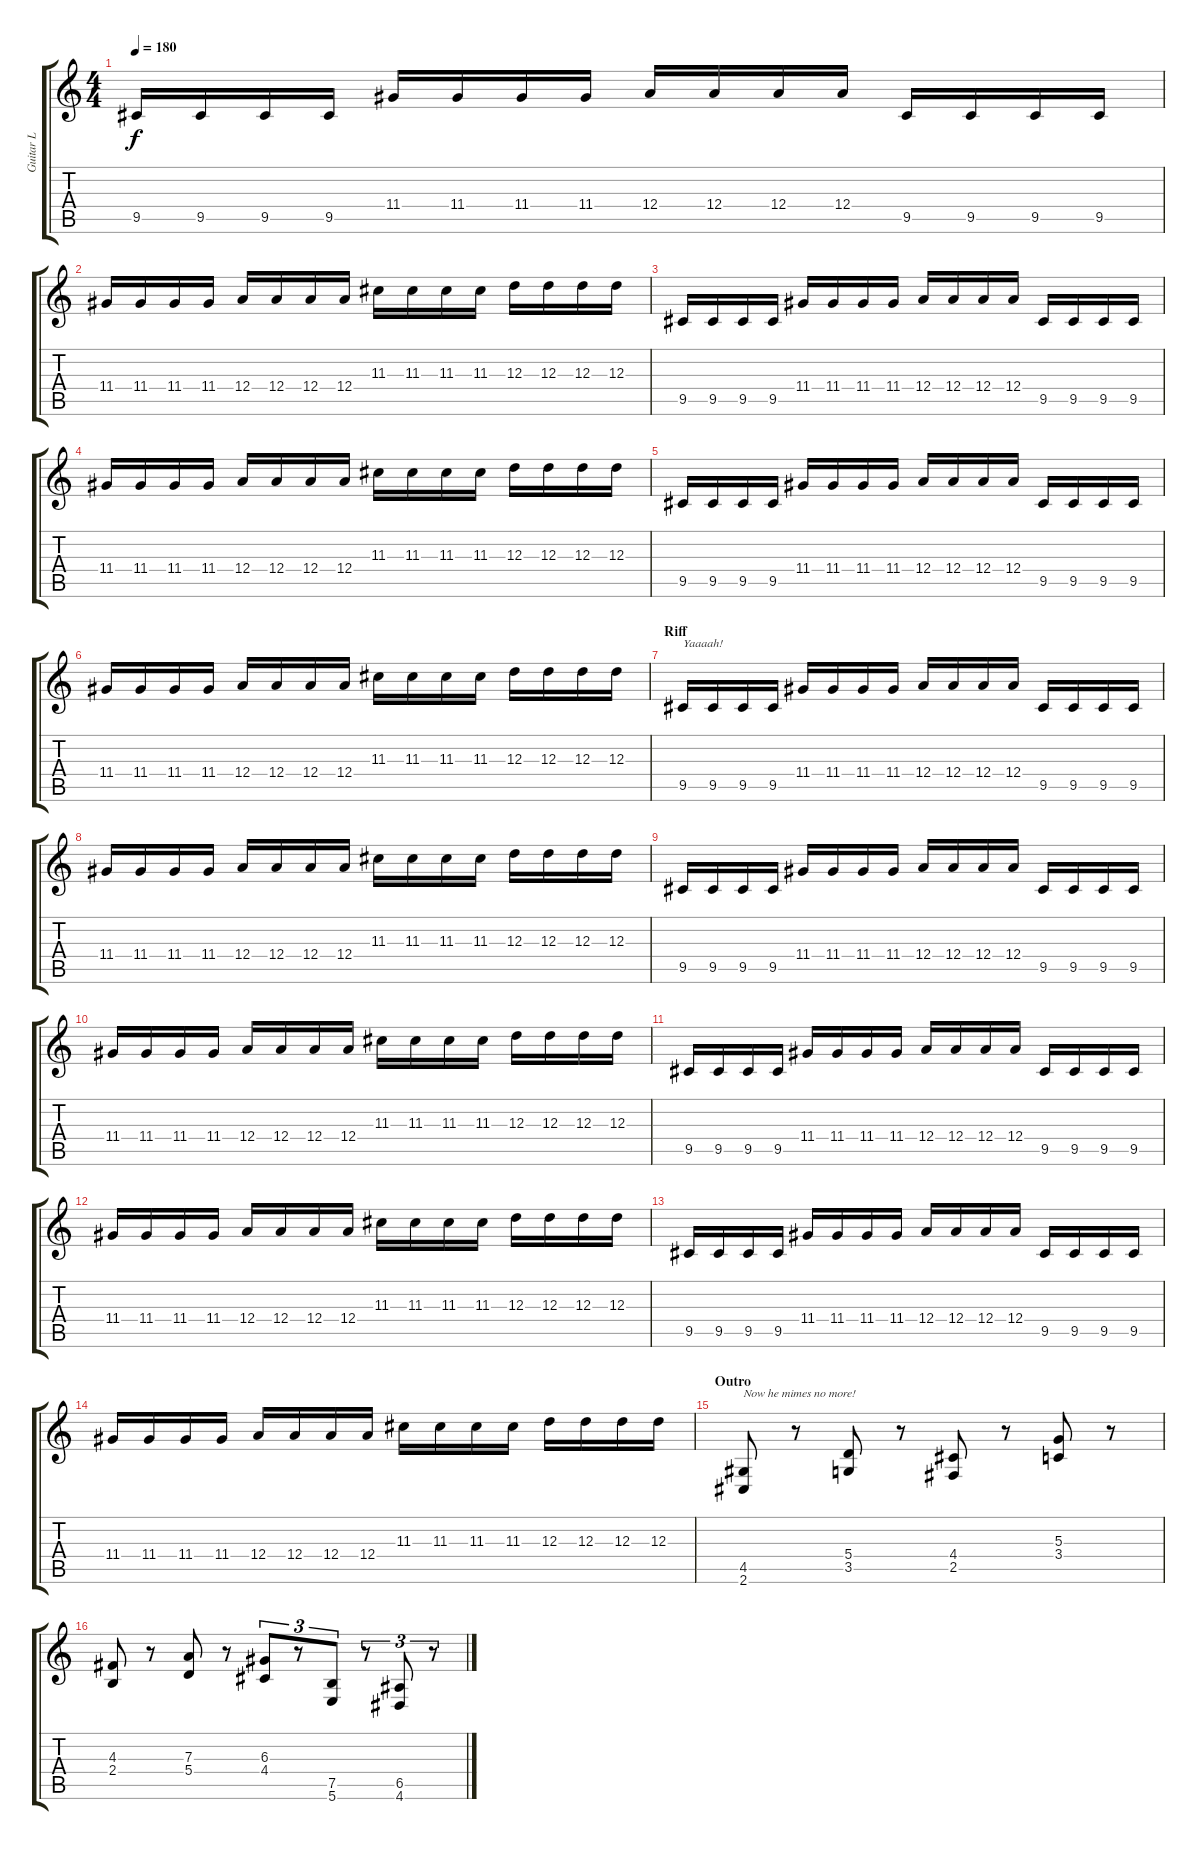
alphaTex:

\track ("Guitar L" "Guitar L") {instrument distortionguitar}
\staff {score tabs}
\tuning (B3 Gb3 D3 A2 E2 B1) {hide}
\ts (4 4)
\tempo 180
\clef g2
\ks c
9.5.16{dy f} 9.5.16 9.5.16 9.5.16 11.4.16 11.4.16 11.4.16 11.4.16 12.4.16 12.4.16 12.4.16 12.4.16 9.5.16 9.5.16 9.5.16 9.5.16 |
11.4.16 11.4.16 11.4.16 11.4.16 12.4.16 12.4.16 12.4.16 12.4.16 11.3.16 11.3.16 11.3.16 11.3.16 12.3.16 12.3.16 12.3.16 12.3.16 |
9.5.16 9.5.16 9.5.16 9.5.16 11.4.16 11.4.16 11.4.16 11.4.16 12.4.16 12.4.16 12.4.16 12.4.16 9.5.16 9.5.16 9.5.16 9.5.16 |
11.4.16 11.4.16 11.4.16 11.4.16 12.4.16 12.4.16 12.4.16 12.4.16 11.3.16 11.3.16 11.3.16 11.3.16 12.3.16 12.3.16 12.3.16 12.3.16 |
9.5.16 9.5.16 9.5.16 9.5.16 11.4.16 11.4.16 11.4.16 11.4.16 12.4.16 12.4.16 12.4.16 12.4.16 9.5.16 9.5.16 9.5.16 9.5.16 |
11.4.16 11.4.16 11.4.16 11.4.16 12.4.16 12.4.16 12.4.16 12.4.16 11.3.16 11.3.16 11.3.16 11.3.16 12.3.16 12.3.16 12.3.16 12.3.16 |
\section ("" "Riff")
9.5.16{txt "Yaaaah!"} 9.5.16 9.5.16 9.5.16 11.4.16 11.4.16 11.4.16 11.4.16 12.4.16 12.4.16 12.4.16 12.4.16 9.5.16 9.5.16 9.5.16 9.5.16 |
11.4.16 11.4.16 11.4.16 11.4.16 12.4.16 12.4.16 12.4.16 12.4.16 11.3.16 11.3.16 11.3.16 11.3.16 12.3.16 12.3.16 12.3.16 12.3.16 |
9.5.16 9.5.16 9.5.16 9.5.16 11.4.16 11.4.16 11.4.16 11.4.16 12.4.16 12.4.16 12.4.16 12.4.16 9.5.16 9.5.16 9.5.16 9.5.16 |
11.4.16 11.4.16 11.4.16 11.4.16 12.4.16 12.4.16 12.4.16 12.4.16 11.3.16 11.3.16 11.3.16 11.3.16 12.3.16 12.3.16 12.3.16 12.3.16 |
9.5.16 9.5.16 9.5.16 9.5.16 11.4.16 11.4.16 11.4.16 11.4.16 12.4.16 12.4.16 12.4.16 12.4.16 9.5.16 9.5.16 9.5.16 9.5.16 |
11.4.16 11.4.16 11.4.16 11.4.16 12.4.16 12.4.16 12.4.16 12.4.16 11.3.16 11.3.16 11.3.16 11.3.16 12.3.16 12.3.16 12.3.16 12.3.16 |
9.5.16 9.5.16 9.5.16 9.5.16 11.4.16 11.4.16 11.4.16 11.4.16 12.4.16 12.4.16 12.4.16 12.4.16 9.5.16 9.5.16 9.5.16 9.5.16 |
11.4.16 11.4.16 11.4.16 11.4.16 12.4.16 12.4.16 12.4.16 12.4.16 11.3.16 11.3.16 11.3.16 11.3.16 12.3.16 12.3.16 12.3.16 12.3.16 |
\section ("" "Outro")
(4.5 2.6).8{txt "Now he mimes no more!"} r.8 (5.4 3.5).8 r.8 (4.4 2.5).8 r.8 (5.3 3.4).8 r.8 |
(4.3 2.4).8 r.8 (7.3 5.4).8 r.8 (6.3 4.4).8{tu (3 2)} r.8{tu (3 2)} (7.5 5.6).8{tu (3 2)} r.8{tu (3 2)} (6.5 4.6).8{tu (3 2)} r.8{tu (3 2)}
